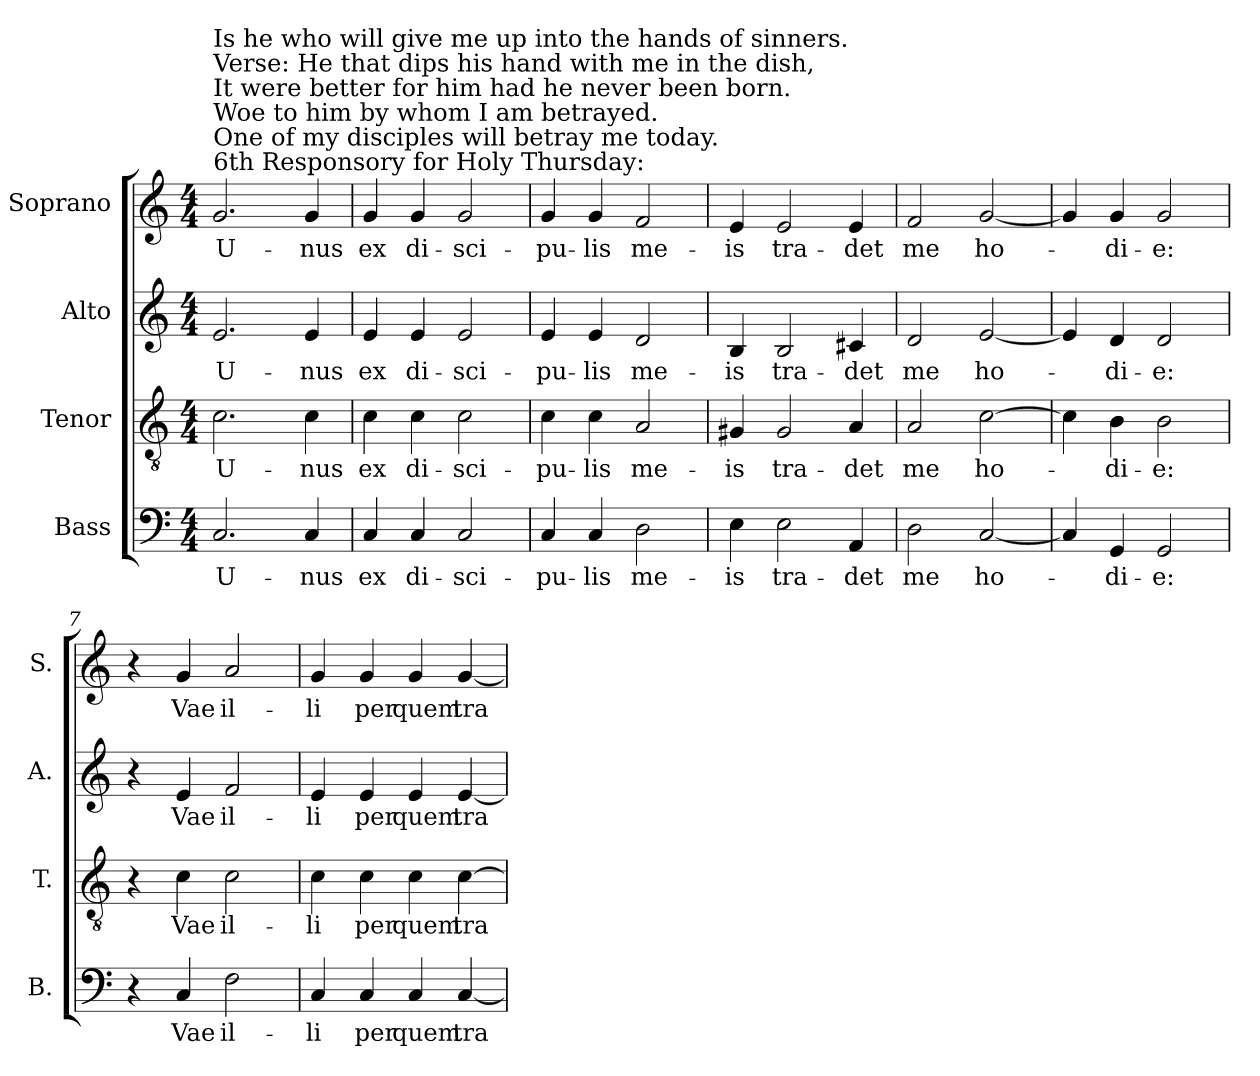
**kern	**text	**kern	**text	**kern	**text	**kern	**text
*part4	*part4	*part3	*part3	*part2	*part2	*part1	*part1
*staff4	*staff4	*staff3	*staff3	*staff2	*staff2	*staff1	*staff1
*I"Bass	*	*I"Tenor	*	*I"Alto	*	*I"Soprano	*
*I'B.	*	*I'T.	*	*I'A.	*	*I'S.	*
!!LO:PB:g=z
*clefF4	*	*clefGv2	*	*clefG2	*	*clefG2	*
*	*	*ITrd7c12	*	*	*	*	*
*k[]	*	*k[]	*	*k[]	*	*k[]	*
*C:	*	*C:	*	*C:	*	*C:	*
*M4/4	*	*M4/4	*	*M4/4	*	*M4/4	*
*MM92	*	*MM92	*	*MM92	*	*MM92	*
=1	=1	=1	=1	=1	=1	=1	=1
!	!LO:LY:b:color=#000000	!	!	!	!	!	!
!	!	!	!LO:LY:b:color=#000000	!	!	!	!
!	!	!	!	!	!LO:LY:b:color=#000000	!	!
!	!	!	!	!	!	!LO:TX:a:t=6th Responsory for Holy Thursday&colon;	!
!	!	!	!	!	!	!LO:TX:t=One of my disciples will betray me today.	!
!	!	!	!	!	!	!LO:TX:t=Woe to him by whom I am betrayed.	!
!	!	!	!	!	!	!LO:TX:t=It were better for him had he never been born.	!
!	!	!	!	!	!	!LO:TX:t=Verse&colon; He that dips his hand with me in the dish,	!
!	!	!	!	!	!	!LO:TX:t=Is he who will give me up into the hands of sinners.	!
!	!	!	!	!	!	!	!LO:LY:b:color=#000000
2.Ci/	U-	2.Ci\	U-	2.ei/	U-	2.gi/	U-
!	!LO:LY:b:color=#000000	!	!	!	!	!	!
!	!	!	!LO:LY:b:color=#000000	!	!	!	!
!	!	!	!	!	!LO:LY:b:color=#000000	!	!
!	!	!	!	!	!	!	!LO:LY:b:color=#000000
4Ci/	-nus	4Ci\	-nus	4ei/	-nus	4gi/	-nus
=2	=2	=2	=2	=2	=2	=2	=2
!	!LO:LY:b:color=#000000	!	!	!	!	!	!
!	!	!	!LO:LY:b:color=#000000	!	!	!	!
!	!	!	!	!	!LO:LY:b:color=#000000	!	!
!	!	!	!	!	!	!	!LO:LY:b:color=#000000
4Ci/	ex	4Ci\	ex	4ei/	ex	4gi/	ex
!	!LO:LY:b:color=#000000	!	!	!	!	!	!
!	!	!	!LO:LY:b:color=#000000	!	!	!	!
!	!	!	!	!	!LO:LY:b:color=#000000	!	!
!	!	!	!	!	!	!	!LO:LY:b:color=#000000
4Ci/	di-	4Ci\	di-	4ei/	di-	4gi/	di-
!	!LO:LY:b:color=#000000	!	!	!	!	!	!
!	!	!	!LO:LY:b:color=#000000	!	!	!	!
!	!	!	!	!	!LO:LY:b:color=#000000	!	!
!	!	!	!	!	!	!	!LO:LY:b:color=#000000
2Ci/	-sci-	2Ci\	-sci-	2ei/	-sci-	2gi/	-sci-
=3	=3	=3	=3	=3	=3	=3	=3
!	!LO:LY:b:color=#000000	!	!	!	!	!	!
!	!	!	!LO:LY:b:color=#000000	!	!	!	!
!	!	!	!	!	!LO:LY:b:color=#000000	!	!
!	!	!	!	!	!	!	!LO:LY:b:color=#000000
4Ci/	-pu-	4Ci\	-pu-	4ei/	-pu-	4gi/	-pu-
!	!LO:LY:b:color=#000000	!	!	!	!	!	!
!	!	!	!LO:LY:b:color=#000000	!	!	!	!
!	!	!	!	!	!LO:LY:b:color=#000000	!	!
!	!	!	!	!	!	!	!LO:LY:b:color=#000000
4Ci/	-lis	4Ci\	-lis	4ei/	-lis	4gi/	-lis
!	!LO:LY:b:color=#000000	!	!	!	!	!	!
!	!	!	!LO:LY:b:color=#000000	!	!	!	!
!	!	!	!	!	!LO:LY:b:color=#000000	!	!
!	!	!	!	!	!	!	!LO:LY:b:color=#000000
2Di\	me-	2AAi/	me-	2di/	me-	2fi/	me-
=4	=4	=4	=4	=4	=4	=4	=4
!	!LO:LY:b:color=#000000	!	!	!	!	!	!
!	!	!	!LO:LY:b:color=#000000	!	!	!	!
!	!	!	!	!	!LO:LY:b:color=#000000	!	!
!	!	!	!	!	!	!	!LO:LY:b:color=#000000
4Ei\	-is	4GG#Xi/	-is	4Bi/	-is	4ei/	-is
!	!LO:LY:b:color=#000000	!	!	!	!	!	!
!	!	!	!LO:LY:b:color=#000000	!	!	!	!
!	!	!	!	!	!LO:LY:b:color=#000000	!	!
!	!	!	!	!	!	!	!LO:LY:b:color=#000000
2Ei\	tra-	2GG#i/	tra-	2Bi/	tra-	2ei/	tra-
!	!LO:LY:b:color=#000000	!	!	!	!	!	!
!	!	!	!LO:LY:b:color=#000000	!	!	!	!
!	!	!	!	!	!LO:LY:b:color=#000000	!	!
!	!	!	!	!	!	!	!LO:LY:b:color=#000000
4AAi/	-det	4AAi/	-det	4c#Xi/	-det	4ei/	-det
=5	=5	=5	=5	=5	=5	=5	=5
!	!LO:LY:b:color=#000000	!	!	!	!	!	!
!	!	!	!LO:LY:b:color=#000000	!	!	!	!
!	!	!	!	!	!LO:LY:b:color=#000000	!	!
!	!	!	!	!	!	!	!LO:LY:b:color=#000000
2Di\	me	2AAi/	me	2di/	me	2fi/	me
!	!LO:LY:b:color=#000000	!	!	!	!	!	!
!	!	!	!LO:LY:b:color=#000000	!	!	!	!
!	!	!	!	!	!LO:LY:b:color=#000000	!	!
!	!	!	!	!	!	!	!LO:LY:b:color=#000000
[2Ci/	ho-	[2Ci\	ho-	[2ei/	ho-	[2gi/	ho-
=6	=6	=6	=6	=6	=6	=6	=6
4Ci/]	.	4Ci\]	.	4ei/]	.	4gi/]	.
!	!LO:LY:b:color=#000000	!	!	!	!	!	!
!	!	!	!LO:LY:b:color=#000000	!	!	!	!
!	!	!	!	!	!LO:LY:b:color=#000000	!	!
!	!	!	!	!	!	!	!LO:LY:b:color=#000000
4GGi/	-di-	4BBi\	-di-	4di/	-di-	4gi/	-di-
!	!LO:LY:b:color=#000000	!	!	!	!	!	!
!	!	!	!LO:LY:b:color=#000000	!	!	!	!
!	!	!	!	!	!LO:LY:b:color=#000000	!	!
!	!	!	!	!	!	!	!LO:LY:b:color=#000000
2GGi/	-e:	2BBi\	-e:	2di/	-e:	2gi/	-e:
=7	=7	=7	=7	=7	=7	=7	=7
4r	.	4r	.	4r	.	4r	.
!	!LO:LY:b:color=#000000	!	!	!	!	!	!
!	!	!	!LO:LY:b:color=#000000	!	!	!	!
!	!	!	!	!	!LO:LY:b:color=#000000	!	!
!	!	!	!	!	!	!	!LO:LY:b:color=#000000
4Ci/	Vae	4Ci\	Vae	4ei/	Vae	4gi/	Vae
!	!LO:LY:b:color=#000000	!	!	!	!	!	!
!	!	!	!LO:LY:b:color=#000000	!	!	!	!
!	!	!	!	!	!LO:LY:b:color=#000000	!	!
!	!	!	!	!	!	!	!LO:LY:b:color=#000000
2Fi\	il-	2Ci\	il-	2fi/	il-	2ai/	il-
=8	=8	=8	=8	=8	=8	=8	=8
!	!LO:LY:b:color=#000000	!	!	!	!	!	!
!	!	!	!LO:LY:b:color=#000000	!	!	!	!
!	!	!	!	!	!LO:LY:b:color=#000000	!	!
!	!	!	!	!	!	!	!LO:LY:b:color=#000000
4Ci/	-li	4Ci\	-li	4ei/	-li	4gi/	-li
!	!LO:LY:b:color=#000000	!	!	!	!	!	!
!	!	!	!LO:LY:b:color=#000000	!	!	!	!
!	!	!	!	!	!LO:LY:b:color=#000000	!	!
!	!	!	!	!	!	!	!LO:LY:b:color=#000000
4Ci/	per	4Ci\	per	4ei/	per	4gi/	per
!	!LO:LY:b:color=#000000	!	!	!	!	!	!
!	!	!	!LO:LY:b:color=#000000	!	!	!	!
!	!	!	!	!	!LO:LY:b:color=#000000	!	!
!	!	!	!	!	!	!	!LO:LY:b:color=#000000
4Ci/	quem	4Ci\	quem	4ei/	quem	4gi/	quem
!	!LO:LY:b:color=#000000	!	!	!	!	!	!
!	!	!	!LO:LY:b:color=#000000	!	!	!	!
!	!	!	!	!	!LO:LY:b:color=#000000	!	!
!	!	!	!	!	!	!	!LO:LY:b:color=#000000
[4Ci/	tra-	[4Ci\	tra-	[4ei/	tra-	[4gi/	tra-
=	=	=	=	=	=	=	=
*-	*-	*-	*-	*-	*-	*-	*-
